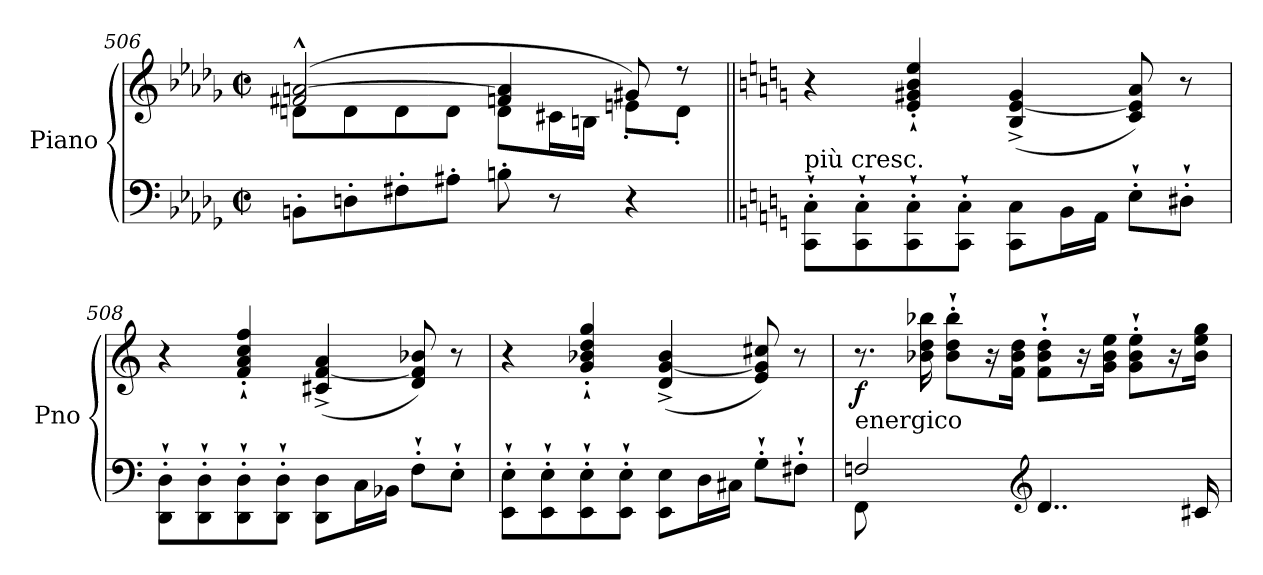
**kern	**kern	**dynam
*part1	*part1	*part1
*staff2	*staff1	*staff1/2
*I"Piano	*	*
*I'Pno	*	*
*clefF4	*clefG2	*
*k[b-e-a-d-g-]	*k[b-e-a-d-g-]	*
*M4/4	*M4/4	*
*met(c|)	*met(c|)	*
=506	=506	=506
*	*^	*
8BBn'\L	(2f#X/^^ [2an/^^	8dn\L	.
8Dn'\	.	8d\	.
8F#X'\	.	8d\	.
8A#X'\J	.	8d\J	.
8Bn'\	4fn/ 4a/]	8d\L	.
8r	.	16c#X\L	.
.	.	16Bn\JJ	.
4r	8g#X/)	8en'\L	.
.	8r	8d'\J	.
*	*v	*v	*
=507||	=507||	=507||
*k[]	*k[]	*
*	*^	*
!LO:TX:a:t=più cresc.	!	!	!
*	*v	*v	*
8CC\'` 8C\'`L	4r	.
8CC\'` 8C\'`	.	.
8CC\'` 8C\'`	4e/'` 4g#X/'` 4b/'` 4ee/'`	.
8CC\'` 8C\'`J	.	.
8CC\ 8C\L	(4B/^ [4e/^ 4g#/^	.
16BB\L	.	.
16AA\JJ	.	.
8E'`\L	8c/ 8e/] 8a/)	.
8D#X'`\J	8r	.
!!LO:LB:g=z
=508	=508	=508
8DD\'` 8D\'`L	4r	.
8DD\'` 8D\'`	.	.
8DD\'` 8D\'`	4f/'` 4a/'` 4cc/'` 4ff/'`	.
8DD\'` 8D\'`J	.	.
8DD\ 8D\L	(4c#X/^ [4f/^ 4a/^	.
16C\L	.	.
16BB-X\JJ	.	.
8F'`\L	8d/ 8f/] 8b-X/)	.
8E'`\J	8r	.
=509	=509	=509
8EE\'` 8E\'`L	4r	.
8EE\'` 8E\'`	.	.
8EE\'` 8E\'`	4g/'` 4b-X/'` 4dd/'` 4gg/'`	.
8EE\'` 8E\'`J	.	.
8EE\ 8E\L	(4d/^ [4g/^ 4b-/^	.
16D\L	.	.
16C#X\JJ	.	.
8G'`\L	8e/ 8g/] 8cc#X/)	.
8F#X'`\J	8r	.
=510	=510	=510
*^	*	*
!LO:TX:a:t=energico	!	!	!
!	!	!	!LO:DY:b
2Fn/	8FF\	8.r	f
.	2..ryy	.	.
.	.	16b-X\ 16dd\ 16bb-X\	.
.	.	8b-\'` 8dd\'` 8bb-\'`L	.
.	.	16r	.
.	.	16f\ 16b-\ 16dd\Jk	.
*clefG2	*	*	*
4..d/	.	8f\'` 8b-\'` 8dd\'`L	.
.	.	16r	.
.	.	16g\ 16b-\ 16ee\Jk	.
.	.	8g\'` 8b-\'` 8ee\'`L	.
.	.	16r	.
16c#X/	.	16b-\ 16ee\ 16gg\Jk	.
*v	*v	*	*
=	=	=
*-	*-	*-
